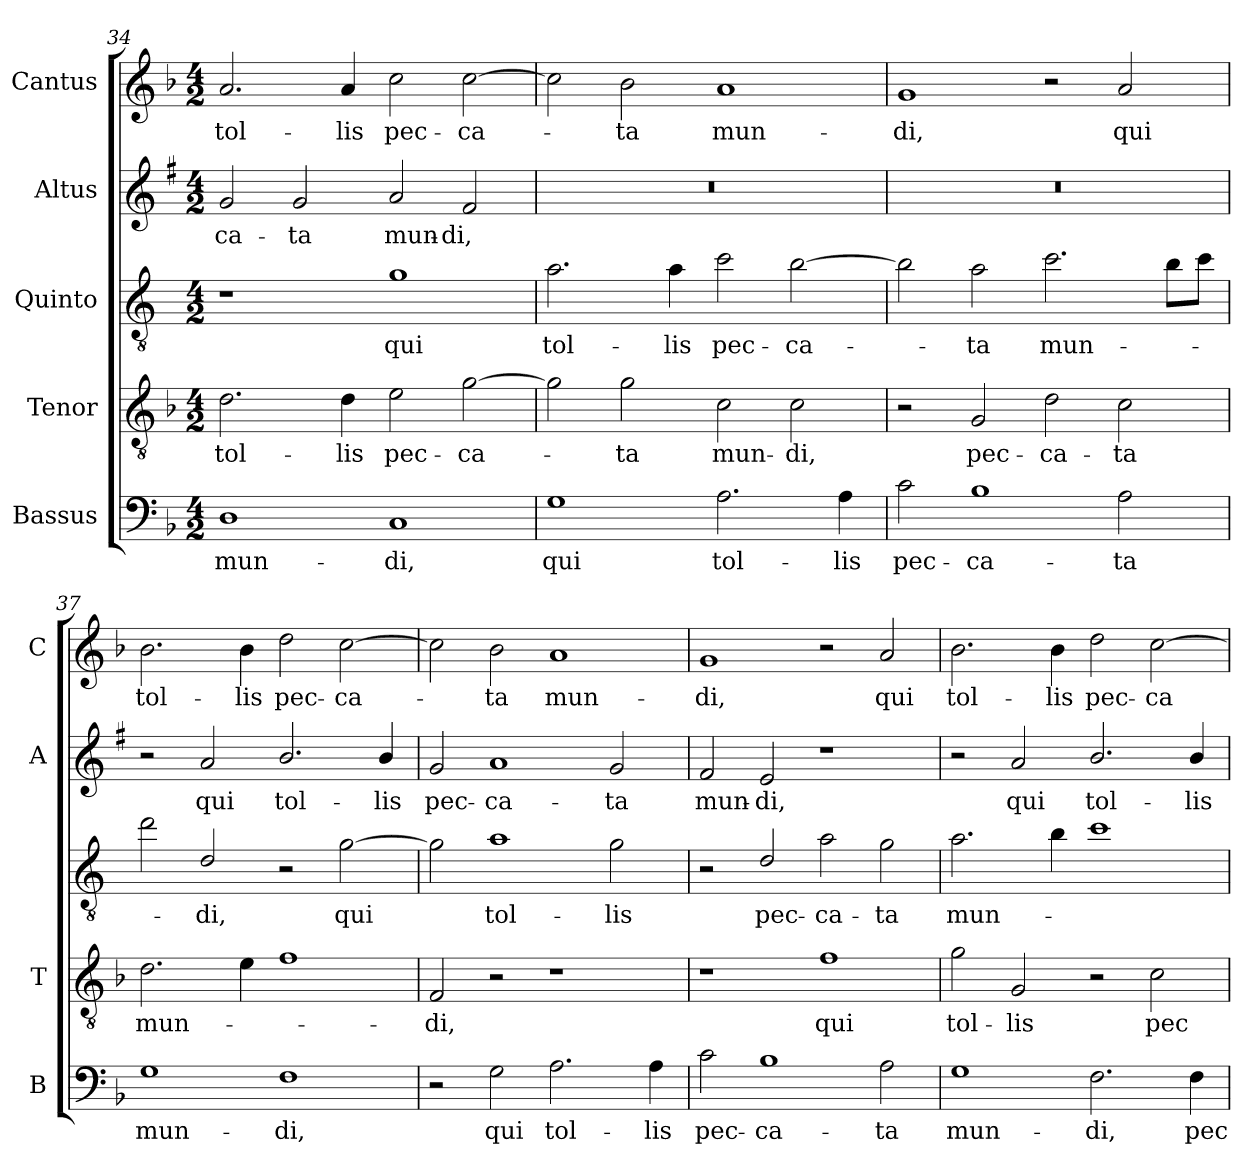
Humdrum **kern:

**kern	**text	**kern	**text	**kern	**text	**kern	**text	**kern	**text
*part5	*part5	*part4	*part4	*part3	*part3	*part2	*part2	*part1	*part1
*staff5	*staff5	*staff4	*staff4	*staff3	*staff3	*staff2	*staff2	*staff1	*staff1
*I"Bassus	*	*I"Tenor	*	*I"Quinto	*	*I"Altus	*	*I"Cantus	*
*I'B	*	*I'T	*	*	*	*I'A	*	*I'C	*
*clefF4	*	*clefGv2	*	*clefGv2	*	*clefG2	*	*clefG2	*
*	*	*	*	*ITrd4c7	*	*ITrd1c2	*	*	*
*k[b-]	*	*k[b-]	*	*k[b-]	*	*k[b-]	*	*k[b-]	*
*F:	*	*F:	*	*F:	*	*F:	*	*F:	*
*M4/2	*	*M4/2	*	*M4/2	*	*M4/2	*	*M4/2	*
=34	=34	=34	=34	=34	=34	=34	=34	=34	=34
!	!LO:LY:b	!	!LO:LY:b	!	!	!	!LO:LY:b	!	!LO:LY:b
1D	mun-	2.d\	tol-	1r	.	2f/	-ca-	2.a/	tol-
!	!	!	!	!	!	!	!LO:LY:b	!	!
.	.	.	.	.	.	2f/	-ta	.	.
!	!	!	!LO:LY:b	!	!	!	!	!	!LO:LY:b
.	.	4d\	-lis	.	.	.	.	4a/	-lis
!	!LO:LY:b	!	!LO:LY:b	!	!LO:LY:b	!	!LO:LY:b	!	!LO:LY:b
1C	-di,	2e\	pec-	1c	qui	2g/	mun-	2cc\	pec-
!	!	!	!LO:LY:b	!	!	!	!LO:LY:b	!	!LO:LY:b
.	.	[2g\	-ca-	.	.	2e/	-di,	[2cc\	-ca-
=35	=35	=35	=35	=35	=35	=35	=35	=35	=35
!	!LO:LY:b	!	!	!	!LO:LY:b	!	!	!	!
1G	qui	2g\]	.	2.d\	tol-	0r	.	2cc\]	.
!	!	!	!LO:LY:b	!	!	!	!	!	!LO:LY:b
.	.	2g\	-ta	.	.	.	.	2b-\	-ta
!	!	!	!	!	!LO:LY:b	!	!	!	!
.	.	.	.	4d\	-lis	.	.	.	.
!	!LO:LY:b	!	!LO:LY:b	!	!LO:LY:b	!	!	!	!LO:LY:b
2.A\	tol-	2c\	mun-	2f\	pec-	.	.	1a	mun-
!	!	!	!LO:LY:b	!	!LO:LY:b	!	!	!	!
.	.	2c\	-di,	[2e\	-ca-	.	.	.	.
!	!LO:LY:b	!	!	!	!	!	!	!	!
4A\	-lis	.	.	.	.	.	.	.	.
=36	=36	=36	=36	=36	=36	=36	=36	=36	=36
!	!LO:LY:b	!	!	!	!	!	!	!	!LO:LY:b
2c\	pec-	2r	.	2e\]	.	0r	.	1g	-di,
!	!LO:LY:b	!	!LO:LY:b	!	!LO:LY:b	!	!	!	!
1B-	-ca-	2G/	pec-	2d\	-ta	.	.	.	.
!	!	!	!LO:LY:b	!	!LO:LY:b	!	!	!	!
.	.	2d\	-ca-	2.f\	mun-	.	.	2r	.
!	!LO:LY:b	!	!LO:LY:b	!	!	!	!	!	!LO:LY:b
2A\	-ta	2c\	-ta	.	.	.	.	2a/	qui
.	.	.	.	8e\L	.	.	.	.	.
.	.	.	.	8f\J	.	.	.	.	.
!!LO:PB:g=z
=37	=37	=37	=37	=37	=37	=37	=37	=37	=37
!	!LO:LY:b	!	!LO:LY:b	!	!	!	!	!	!LO:LY:b
1G	mun-	2.d\	mun-	2g\	.	2r	.	2.b-\	tol-
!	!	!	!	!	!LO:LY:b	!	!LO:LY:b	!	!
.	.	.	.	2G/	-di,	2g/	qui	.	.
!	!	!	!	!	!	!	!	!	!LO:LY:b
.	.	4e\	.	.	.	.	.	4b-\	-lis
!	!LO:LY:b	!	!	!	!	!	!LO:LY:b	!	!LO:LY:b
1F	-di,	1f	.	2r	.	2.a/	tol-	2dd\	pec-
!	!	!	!	!	!LO:LY:b	!	!	!	!LO:LY:b
.	.	.	.	[2c\	qui	.	.	[2cc\	-ca-
!	!	!	!	!	!	!	!LO:LY:b	!	!
.	.	.	.	.	.	4a/	-lis	.	.
=38	=38	=38	=38	=38	=38	=38	=38	=38	=38
!	!	!	!LO:LY:b	!	!	!	!LO:LY:b	!	!
2r	.	2F/	-di,	2c\]	.	2f/	pec-	2cc\]	.
!	!LO:LY:b	!	!	!	!LO:LY:b	!	!LO:LY:b	!	!LO:LY:b
2G\	qui	2r	.	1d	tol-	1g	-ca-	2b-\	-ta
!	!LO:LY:b	!	!	!	!	!	!	!	!LO:LY:b
2.A\	tol-	1r	.	.	.	.	.	1a	mun-
!	!	!	!	!	!LO:LY:b	!	!LO:LY:b	!	!
.	.	.	.	2c\	-lis	2f/	-ta	.	.
!	!LO:LY:b	!	!	!	!	!	!	!	!
4A\	-lis	.	.	.	.	.	.	.	.
=39	=39	=39	=39	=39	=39	=39	=39	=39	=39
!	!LO:LY:b	!	!	!	!	!	!LO:LY:b	!	!LO:LY:b
2c\	pec-	1r	.	2r	.	2e/	mun-	1g	-di,
!	!LO:LY:b	!	!	!	!LO:LY:b	!	!LO:LY:b	!	!
1B-	-ca-	.	.	2G/	pec-	2d/	-di,	.	.
!	!	!	!LO:LY:b	!	!LO:LY:b	!	!	!	!
.	.	1f	qui	2d\	-ca-	1r	.	2r	.
!	!LO:LY:b	!	!	!	!LO:LY:b	!	!	!	!LO:LY:b
2A\	-ta	.	.	2c\	-ta	.	.	2a/	qui
=40	=40	=40	=40	=40	=40	=40	=40	=40	=40
!	!LO:LY:b	!	!LO:LY:b	!	!LO:LY:b	!	!	!	!LO:LY:b
1G	mun-	2g\	tol-	2.d\	mun-	2r	.	2.b-\	tol-
!	!	!	!LO:LY:b	!	!	!	!LO:LY:b	!	!
.	.	2G/	-lis	.	.	2g/	qui	.	.
!	!	!	!	!	!	!	!	!	!LO:LY:b
.	.	.	.	4e\	.	.	.	4b-\	-lis
!	!LO:LY:b	!	!	!	!	!	!LO:LY:b	!	!LO:LY:b
2.F\	-di,	2r	.	1f	.	2.a/	tol-	2dd\	pec-
!	!	!	!LO:LY:b	!	!	!	!	!	!LO:LY:b
.	.	2c\	pec-	.	.	.	.	[2cc\	-ca-
!	!LO:LY:b	!	!	!	!	!	!LO:LY:b	!	!
4F\	pec-	.	.	.	.	4a/	-lis	.	.
=	=	=	=	=	=	=	=	=	=
*-	*-	*-	*-	*-	*-	*-	*-	*-	*-
